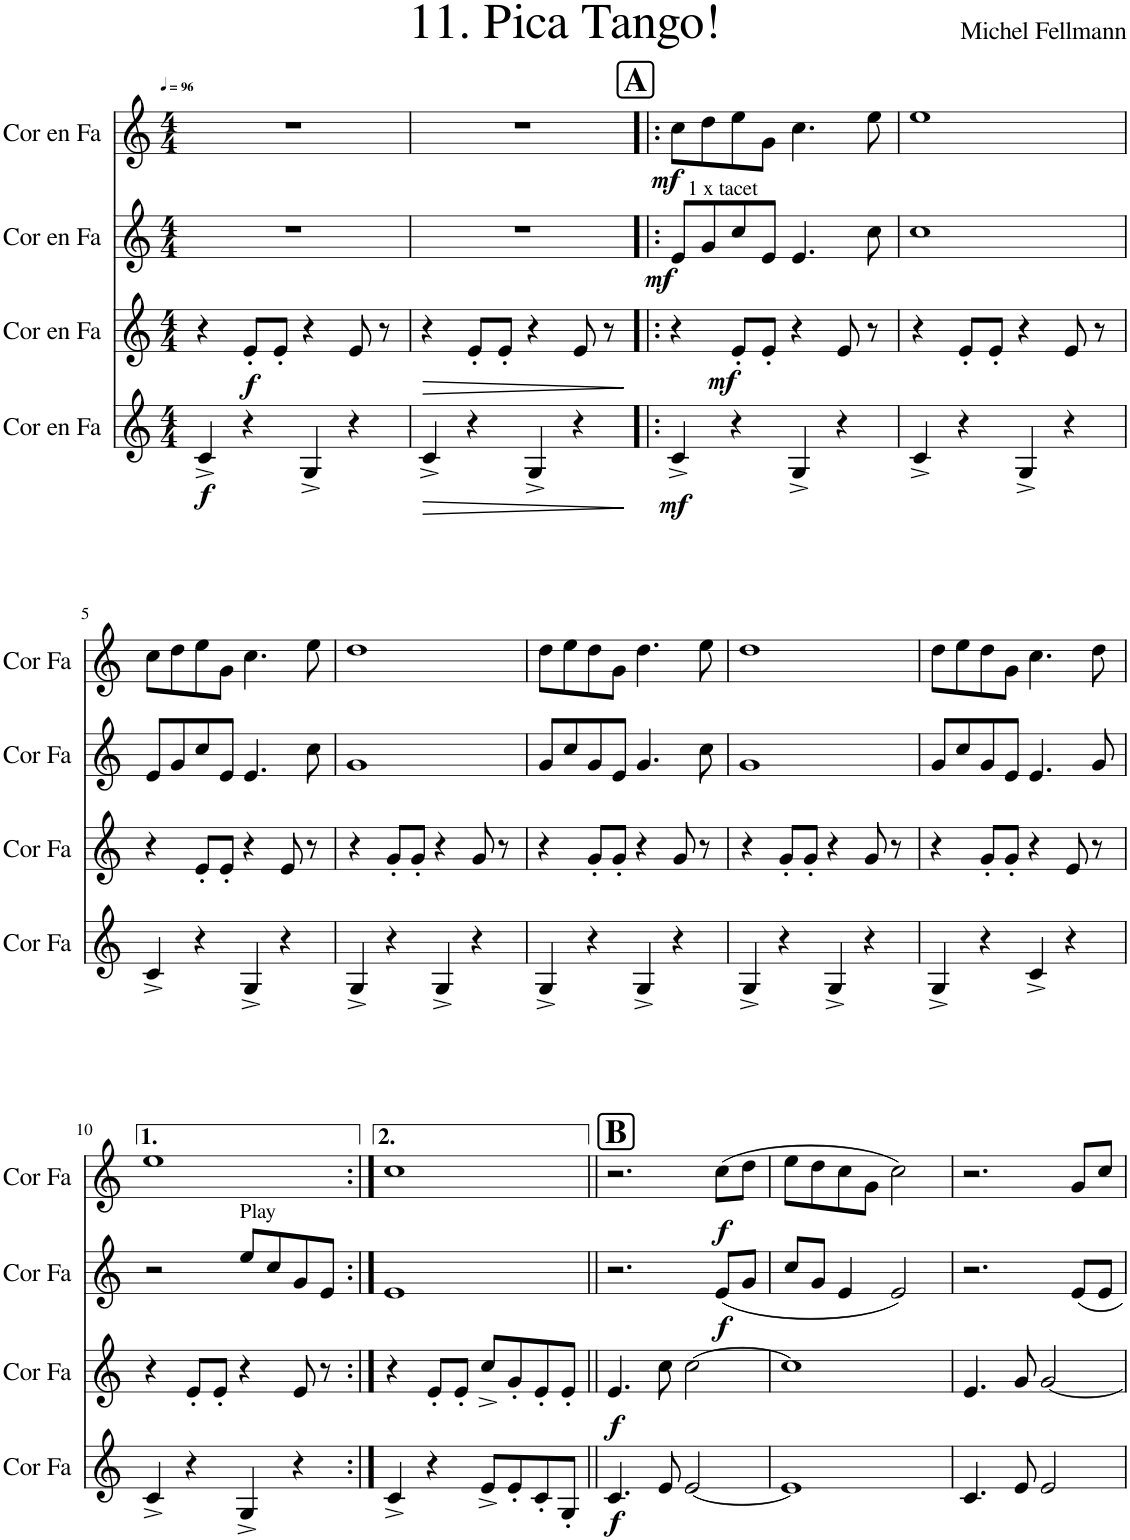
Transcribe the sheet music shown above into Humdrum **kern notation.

**kern	**dynam	**kern	**dynam	**kern	**dynam	**kern	**dynam
*part4	*part4	*part3	*part3	*part2	*part2	*part1	*part1
*staff4	*staff4	*staff3	*staff3	*staff2	*staff2	*staff1	*staff1
*I"Cor en Fa	*	*I"Cor en Fa	*	*I"Cor en Fa	*	*I"Cor en Fa	*
*I'Cor Fa	*	*I'Cor Fa	*	*I'Cor Fa	*	*I'Cor Fa	*
*clefG2	*	*clefG2	*	*clefG2	*	*clefG2	*
*Trd4c7	*	*Trd4c7	*	*Trd4c7	*	*Trd4c7	*
*k[]	*	*k[]	*	*k[]	*	*k[]	*
*M4/4	*	*M4/4	*	*M4/4	*	*M4/4	*
*MM96	*	*MM96	*	*MM96	*	*MM96	*
=1	=1	=1	=1	=1	=1	=1	=1
!	!LO:DY:b	!	!	!	!	!	!
4c^/	f	4r	.	1r	.	1r	.
!	!	!	!LO:DY:b	!	!	!	!
4r	.	8e'/L	f	.	.	.	.
.	.	8e'/J	.	.	.	.	.
4G^/	.	4r	.	.	.	.	.
4r	.	8e/	.	.	.	.	.
.	.	8r	.	.	.	.	.
=2	=2	=2	=2	=2	=2	=2	=2
!	!LO:HP:b	!	!LO:HP:b	!	!	!	!
4c^/	>	4r	>	1r	.	1r	.
4r	.	8e'/L	.	.	.	.	.
.	.	8e'/J	.	.	.	.	.
4G^/	.	4r	.	.	.	.	.
4r	.	8e/	.	.	.	.	.
.	.	8r	.	.	.	.	.
.	]	.	]	.	.	.	.
!!LO:REH:place=s1:a:B:cj:fs=16:t=A
=3!|:	=3!|:	=3!|:	=3!|:	=3!|:	=3!|:	=3!|:	=3!|:
!	!	!	!	!LO:TX:a:t=1 x tacet	!	!	!
!	!LO:DY:b	!	!	!	!LO:DY:b	!	!LO:DY:b
4c^/	mf	4r	.	8e/L	mf	8cc\L	mf
.	.	.	.	8g/	.	8dd\	.
!	!	!	!LO:DY:b	!	!	!	!
4r	.	8e'/L	mf	8cc/	.	8ee\	.
.	.	8e'/J	.	8e/J	.	8g\J	.
4G^/	.	4r	.	4.e/	.	4.cc\	.
4r	.	8e/	.	.	.	.	.
.	.	8r	.	8cc\	.	8ee\	.
=4	=4	=4	=4	=4	=4	=4	=4
4c^/	.	4r	.	1cc	.	1ee	.
4r	.	8e'/L	.	.	.	.	.
.	.	8e'/J	.	.	.	.	.
4G^/	.	4r	.	.	.	.	.
4r	.	8e/	.	.	.	.	.
.	.	8r	.	.	.	.	.
!!LO:LB:g=z
=5	=5	=5	=5	=5	=5	=5	=5
4c^/	.	4r	.	8e/L	.	8cc\L	.
.	.	.	.	8g/	.	8dd\	.
4r	.	8e'/L	.	8cc/	.	8ee\	.
.	.	8e'/J	.	8e/J	.	8g\J	.
4G^/	.	4r	.	4.e/	.	4.cc\	.
4r	.	8e/	.	.	.	.	.
.	.	8r	.	8cc\	.	8ee\	.
=6	=6	=6	=6	=6	=6	=6	=6
4G^/	.	4r	.	1g	.	1dd	.
4r	.	8g'/L	.	.	.	.	.
.	.	8g'/J	.	.	.	.	.
4G^/	.	4r	.	.	.	.	.
4r	.	8g/	.	.	.	.	.
.	.	8r	.	.	.	.	.
=7	=7	=7	=7	=7	=7	=7	=7
4G^/	.	4r	.	8g/L	.	8dd\L	.
.	.	.	.	8cc/	.	8ee\	.
4r	.	8g'/L	.	8g/	.	8dd\	.
.	.	8g'/J	.	8e/J	.	8g\J	.
4G^/	.	4r	.	4.g/	.	4.dd\	.
4r	.	8g/	.	.	.	.	.
.	.	8r	.	8cc\	.	8ee\	.
=8	=8	=8	=8	=8	=8	=8	=8
4G^/	.	4r	.	1g	.	1dd	.
4r	.	8g'/L	.	.	.	.	.
.	.	8g'/J	.	.	.	.	.
4G^/	.	4r	.	.	.	.	.
4r	.	8g/	.	.	.	.	.
.	.	8r	.	.	.	.	.
=9	=9	=9	=9	=9	=9	=9	=9
4G^/	.	4r	.	8g/L	.	8dd\L	.
.	.	.	.	8cc/	.	8ee\	.
4r	.	8g'/L	.	8g/	.	8dd\	.
.	.	8g'/J	.	8e/J	.	8g\J	.
4c^/	.	4r	.	4.e/	.	4.cc\	.
4r	.	8e/	.	.	.	.	.
.	.	8r	.	8g/	.	8dd\	.
!!LO:LB:g=z
=10	=10	=10	=10	=10	=10	=10	=10
4c^/	.	4r	.	2r	.	1ee	.
4r	.	8e'/L	.	.	.	.	.
.	.	8e'/J	.	.	.	.	.
!	!	!	!	!LO:TX:a:t=Play	!	!	!
4G^/	.	4r	.	8ee/L	.	.	.
.	.	.	.	8cc/	.	.	.
4r	.	8e/	.	8g/	.	.	.
.	.	8r	.	8e/J	.	.	.
=11:|!	=11:|!	=11:|!	=11:|!	=11:|!	=11:|!	=11:|!	=11:|!
4c^/	.	4r	.	1e	.	1cc	.
4r	.	8e'/L	.	.	.	.	.
.	.	8e'/J	.	.	.	.	.
8e^/L	.	8cc^/L	.	.	.	.	.
8e'/	.	8g'/	.	.	.	.	.
8c'/	.	8e'/	.	.	.	.	.
8G'/J	.	8e'/J	.	.	.	.	.
!!LO:REH:place=s1:a:B:cj:fs=16:t=B
=12||	=12||	=12||	=12||	=12||	=12||	=12||	=12||
!	!LO:DY:b	!	!LO:DY:b	!	!	!	!
4.c/	f	4.e/	f	2.r	.	2.r	.
8e/	.	8cc\	.	.	.	.	.
[2e/	.	[2cc\	.	.	.	.	.
!	!	!	!	!	!LO:DY:b	!	!LO:DY:b
.	.	.	.	(8e/L	f	(8cc\L	f
.	.	.	.	8g/J	.	8dd\J	.
=13	=13	=13	=13	=13	=13	=13	=13
1e]	.	1cc]	.	8cc/L	.	8ee\L	.
.	.	.	.	8g/J	.	8dd\	.
.	.	.	.	4e/	.	8cc\	.
.	.	.	.	.	.	8g\J	.
.	.	.	.	2e/)	.	2cc\)	.
=14	=14	=14	=14	=14	=14	=14	=14
4.c/	.	4.e/	.	2.r	.	2.r	.
8e/	.	8g/	.	.	.	.	.
2e/	.	[2g/	.	.	.	.	.
.	.	.	.	8e/L	.	8g/L	.
.	.	.	.	8e/J	.	8cc/J	.
=	=	=	=	=	=	=	=
*-	*-	*-	*-	*-	*-	*-	*-
